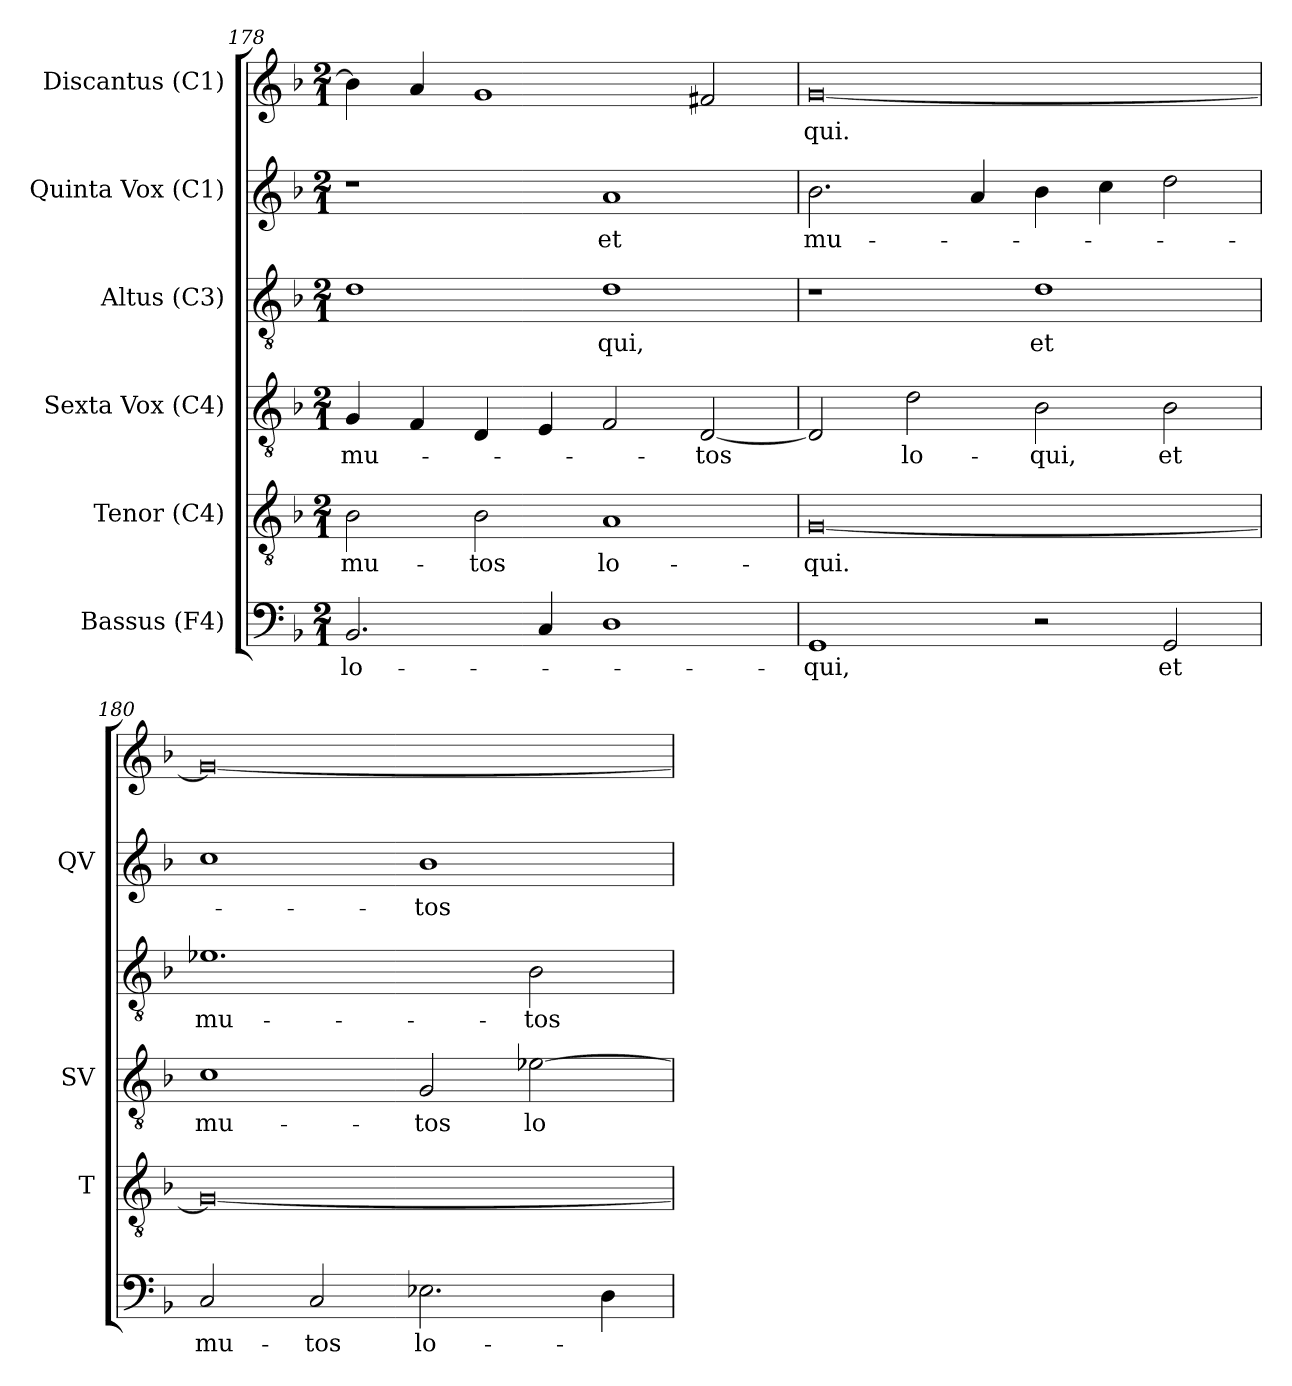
**kern	**text	**kern	**text	**kern	**text	**kern	**text	**kern	**text	**kern	**text
*part6	*part6	*part5	*part5	*part4	*part4	*part3	*part3	*part2	*part2	*part1	*part1
*staff6	*staff6	*staff5	*staff5	*staff4	*staff4	*staff3	*staff3	*staff2	*staff2	*staff1	*staff1
*I"Bassus (F4)	*	*I"Tenor (C4)	*	*I"Sexta Vox (C4)	*	*I"Altus (C3)	*	*I"Quinta Vox (C1)	*	*I"Discantus (C1)	*
*	*	*I'T	*	*I'SV	*	*	*	*I'QV	*	*	*
*clefF4	*	*clefGv2	*	*clefGv2	*	*clefGv2	*	*clefG2	*	*clefG2	*
*	*	*	*	*	*	*ITrd7c12	*	*	*	*	*
*k[b-]	*	*k[b-]	*	*k[b-]	*	*k[b-]	*	*k[b-]	*	*k[b-]	*
*F:	*	*F:	*	*F:	*	*F:	*	*F:	*	*F:	*
*M2/1	*	*M2/1	*	*M2/1	*	*M2/1	*	*M2/1	*	*M2/1	*
=178	=178	=178	=178	=178	=178	=178	=178	=178	=178	=178	=178
!	!LO:LY:b:color=#000000	!	!	!	!	!	!	!	!	!	!
!	!	!	!LO:LY:b:color=#000000	!	!	!	!	!	!	!	!
!	!	!	!	!	!LO:LY:b:color=#000000	!	!	!	!	!	!
2.BB-i/	lo-	2B-i\	mu-	4Gi/	mu-	1Di	.	1r	.	4b-i\]	.
.	.	.	.	4Fi/	.	.	.	.	.	4ai/	.
!	!	!	!LO:LY:b:color=#000000	!	!	!	!	!	!	!	!
.	.	2B-i\	-tos	4Di/	.	.	.	.	.	1gi	.
4Ci/	.	.	.	4Ei/	.	.	.	.	.	.	.
!	!	!	!LO:LY:b:color=#000000	!	!	!	!	!	!	!	!
!	!	!	!	!	!	!	!LO:LY:b:color=#000000	!	!	!	!
!	!	!	!	!	!	!	!	!	!LO:LY:b:color=#000000	!	!
1Di	.	1Ai	lo-	2Fi/	.	1Di	-qui,	1ai	et	.	.
!	!	!	!	!	!LO:LY:b:color=#000000	!	!	!	!	!	!
.	.	.	.	[2Di/	-tos	.	.	.	.	2f#i/	.
!!LO:LB:g=z
=179	=179	=179	=179	=179	=179	=179	=179	=179	=179	=179	=179
!	!LO:LY:b:color=#000000	!	!	!	!	!	!	!	!	!	!
!	!	!	!LO:LY:b:color=#000000	!	!	!	!	!	!	!	!
!	!	!	!	!	!	!	!	!	!LO:LY:b:color=#000000	!	!
!	!	!	!	!	!	!	!	!	!	!	!LO:LY:b:color=#000000
1GGi	-qui,	[0Gi	-qui.	2Di/]	.	1r	.	2.b-i\	mu-	[0gi	-qui.
!	!	!	!	!	!LO:LY:b:color=#000000	!	!	!	!	!	!
.	.	.	.	2di\	lo-	.	.	.	.	.	.
.	.	.	.	.	.	.	.	4ai/	.	.	.
!	!	!	!	!	!LO:LY:b:color=#000000	!	!	!	!	!	!
!	!	!	!	!	!	!	!LO:LY:b:color=#000000	!	!	!	!
2r	.	.	.	2B-i\	-qui,	1Di	et	4b-i\	.	.	.
.	.	.	.	.	.	.	.	4cci\	.	.	.
!	!LO:LY:b:color=#000000	!	!	!	!	!	!	!	!	!	!
!	!	!	!	!	!LO:LY:b:color=#000000	!	!	!	!	!	!
2GGi/	et	.	.	2B-i\	et	.	.	2ddi\	.	.	.
=180	=180	=180	=180	=180	=180	=180	=180	=180	=180	=180	=180
!	!LO:LY:b:color=#000000	!	!	!	!	!	!	!	!	!	!
!	!	!	!	!	!LO:LY:b:color=#000000	!	!	!	!	!	!
!	!	!	!	!	!	!	!LO:LY:b:color=#000000	!	!	!	!
2Ci/	mu-	0Gi_	.	1ci	mu-	1.E-Xi	mu-	1cci	.	0gi_	.
!	!LO:LY:b:color=#000000	!	!	!	!	!	!	!	!	!	!
2Ci/	-tos	.	.	.	.	.	.	.	.	.	.
!	!LO:LY:b:color=#000000	!	!	!	!	!	!	!	!	!	!
!	!	!	!	!	!LO:LY:b:color=#000000	!	!	!	!	!	!
!	!	!	!	!	!	!	!	!	!LO:LY:b:color=#000000	!	!
2.E-Xi\	lo-	.	.	2Gi/	-tos	.	.	1b-i	-tos	.	.
!	!	!	!	!	!LO:LY:b:color=#000000	!	!	!	!	!	!
!	!	!	!	!	!	!	!LO:LY:b:color=#000000	!	!	!	!
.	.	.	.	[2e-i\	lo-	2BB-i\	-tos	.	.	.	.
4Di\	.	.	.	.	.	.	.	.	.	.	.
=	=	=	=	=	=	=	=	=	=	=	=
*-	*-	*-	*-	*-	*-	*-	*-	*-	*-	*-	*-
